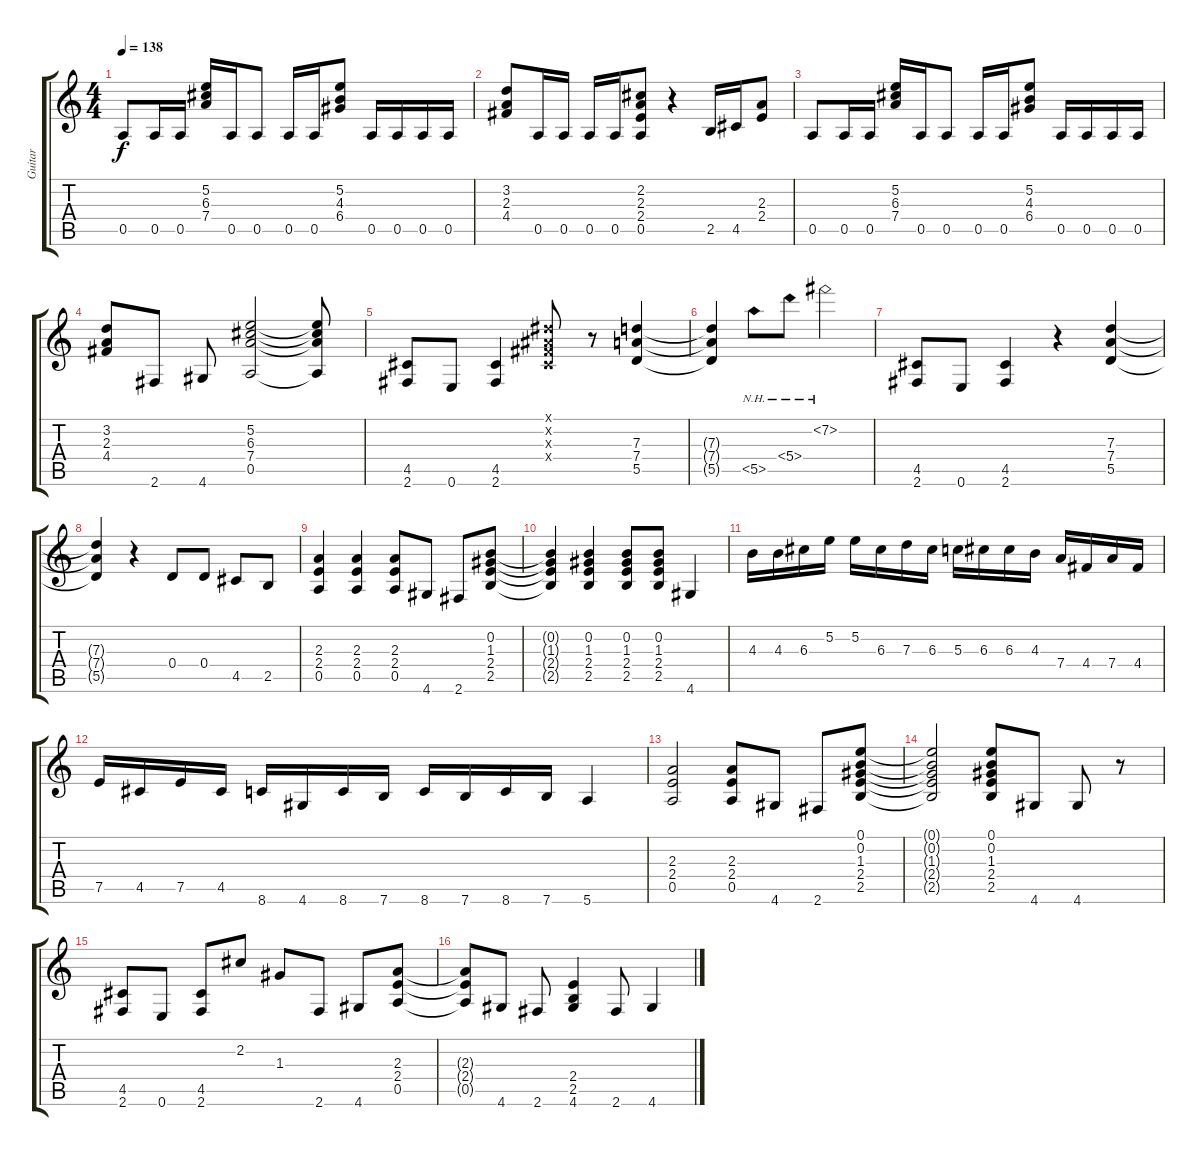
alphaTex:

\track ("Guitar" "Guitar") {instrument distortionguitar}
\staff {score tabs}
\tuning (E4 B3 G3 D3 A2 E2) {hide}
\ts (4 4)
\tempo 138
\clef g2
\ks c
0.5.8{dy f} 0.5.16 0.5.16 (5.2 6.3 7.4).16 0.5.16 0.5.8 0.5.16 0.5.16 (5.2 4.3 6.4).8 0.5.16 0.5.16 0.5.16 0.5.16 |
(3.2 2.3 4.4).8 0.5.16 0.5.16 0.5.16 0.5.16 (2.2 2.3 2.4 0.5).8 r.4 2.5.16 4.5.16 (2.3 2.4).8 |
0.5.8 0.5.16 0.5.16 (5.2 6.3 7.4).16 0.5.16 0.5.8 0.5.16 0.5.16 (5.2 4.3 6.4).8 0.5.16 0.5.16 0.5.16 0.5.16 |
(3.2 2.3 4.4).8 2.6.8 4.6.8 (5.2 6.3 7.4 0.5).2 (5.2{t} 6.3{t} 7.4{t} 0.5{t}).8 |
(4.5 2.6).8 0.6.8 (4.5 2.6).4 (-1.1{x} -1.2{x} -1.3{x} -1.4{x}).8 r.8 (7.3 7.4 5.5).4 |
(7.3{t} 7.4{t} 5.5{t}).4 5.5{nh}.8 5.4{nh}.8 7.2{nh}.2 |
(4.5 2.6).8 0.6.8 (4.5 2.6).4 r.4 (7.3 7.4 5.5).4 |
(7.3{t} 7.4{t} 5.5{t}).4 r.4 0.4.8 0.4.8 4.5.8 2.5.8 |
(2.3 2.4 0.5).4 (2.3 2.4 0.5).4 (2.3 2.4 0.5).8 4.6.8 2.6.8 (0.2 1.3 2.4 2.5).8 |
(0.2{t} 1.3{t} 2.4{t} 2.5{t}).4 (0.2 1.3 2.4 2.5).4 (0.2 1.3 2.4 2.5).8 (0.2 1.3 2.4 2.5).8 4.6.4 |
4.3.16 4.3.16 6.3.16 5.2.16 5.2.16 6.3.16 7.3.16 6.3.16 5.3.16 6.3.16 6.3.16 4.3.16 7.4.16 4.4.16 7.4.16 4.4.16 |
7.5.16 4.5.16 7.5.16 4.5.16 8.6.16 4.6.16 8.6.16 7.6.16 8.6.16 7.6.16 8.6.16 7.6.16 5.6.4 |
(2.3 2.4 0.5).2 (2.3 2.4 0.5).8 4.6.8 2.6.8 (0.1 0.2 1.3 2.4 2.5).8 |
(0.1{t} 0.2{t} 1.3{t} 2.4{t} 2.5{t}).2 (0.1 0.2 1.3 2.4 2.5).8 4.6.8 4.6.8 r.8 |
(4.5 2.6).8 0.6.8 (4.5 2.6).8 2.2.8 1.3.8 2.6.8 4.6.8 (2.3 2.4 0.5).8 |
(2.3{t} 2.4{t} 0.5{t}).8 4.6.8 2.6.8 (2.4 2.5 4.6).4 2.6.8 4.6.4
